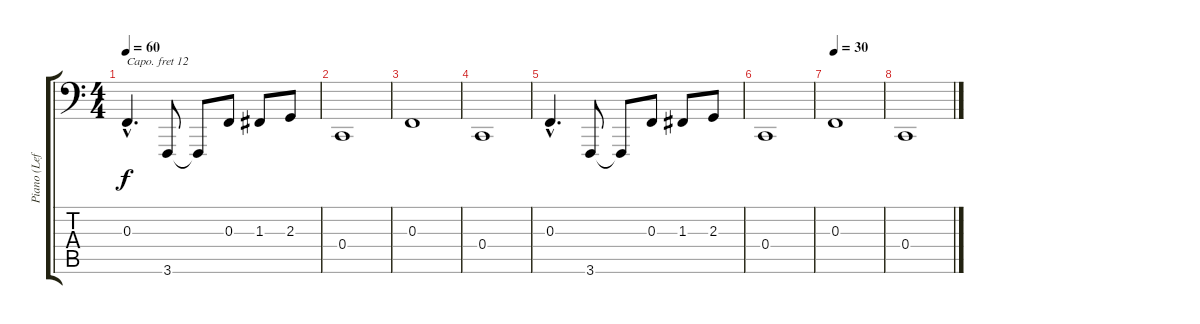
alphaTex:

\track ("Piano (Left Hand)" "Piano (Lef") {instrument brightacousticpiano}
\staff {score tabs}
\capo 12
\tuning (Eb2 Bb1 F1 C1 G0 D0) {hide}
\ts (4 4)
\tempo 60
\clef f4
\ks c
0.3{hac}.4{d dy f} 3.6.8 3.6{t}.8 0.3.8 1.3.8 2.3.8 |
0.4.1 |
0.3.1 |
0.4.1 |
0.3{hac}.4{d} 3.6.8 3.6{t}.8 0.3.8 1.3.8 2.3.8 |
0.4.1 |
\tempo 30
0.3.1 |
0.4.1
